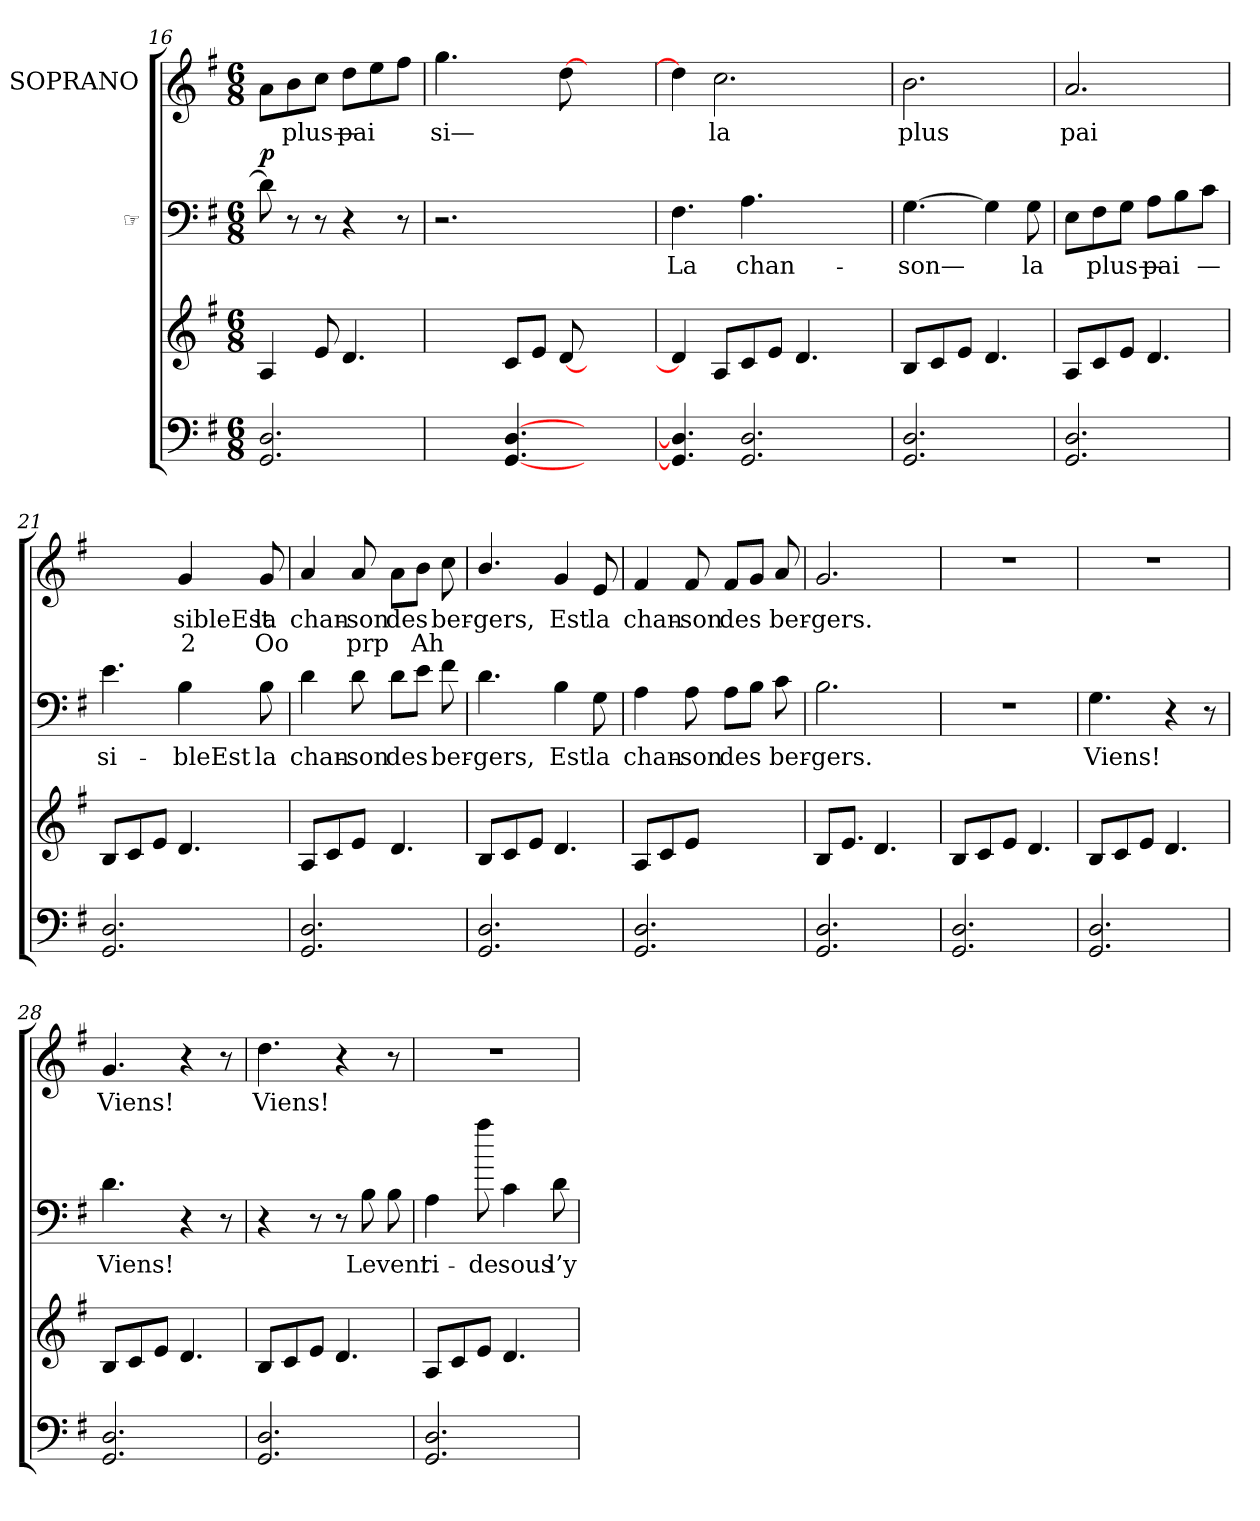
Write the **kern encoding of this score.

**kern	**kern	**kern	**text	**dynam	**kern	**text	**text
*part3	*part3	*part2	*part2	*part2	*part1	*part1	*part1
*staff4	*staff3	*staff2	*staff2	*staff2	*staff1	*staff1	*staff1
*	*	*I"☞	*	*	*I"SOPRANO	*	*
*clefF4	*clefG2	*clefF4	*	*	*clefG2	*	*
*k[f#]	*k[f#]	*k[f#]	*	*	*k[f#]	*	*
*M6/8	*M6/8	*M6/8	*	*	*M6/8	*	*
=16	=16	=16	=16	=16	=16	=16	=16
!	!	!	!	!LO:DY:a	!	!	!
2.GGi/ 2.Di/	8Aj/J	8dj\]	.	p	8aj\L	.	.
.	8ryy	8r	.	.	8bj\	plus—	.
.	8ej/	8r	.	.	8ccj\J	.	.
.	4.dj/	4r	.	.	8ddj\L	pai	.
.	.	.	.	.	8eej\	.	.
.	.	8r	.	.	8ff#j\J	--	.
=17	=17	=17	=17	=17	=17	=17	=17
4ryy	4.ryy	2.r	.	.	4.ggj\	si—	.
8ryy	.	.	.	.	.	.	.
[4.Dj/ [4.GGj/	8ci/L	.	.	.	8ryy	.	.
.	8ei/J	.	.	.	8ryy	.	.
.	[8dZ/	.	.	.	[8ddV\	.	.
4.ryy	4ryy	4.ryy	.	.	4ryy	.	.
.	8ryy	.	.	.	8ryy	.	.
!!LO:PB:g=z
=18	=18	=18	=18	=18	=18	=18	=18
4.Dj]/ 4.GGj]/	4dZ/]	4.F#j\	La	.	4ddV\]	.	.
.	8Aj/L	.	.	.	2.ccj\	la	.
2.Di/ 2.GGi/	8cj/	4.Aj\	chan-	.	.	.	.
.	8ej/J	.	.	.	.	.	.
.	4.dj/	.	.	.	.	.	.
.	.	4.ryy	.	.	.	.	.
.	8ryy	.	.	.	8ryy	.	.
=19	=19	=19	=19	=19	=19	=19	=19
2.Di/ 2.GGi/	8Bj/L	[4.Gj\	son—	.	2.bj\	plus	.
.	8cj/	.	.	.	.	.	.
.	8ej/J	.	.	.	.	.	.
.	4.dj/	4Gj\]	.	.	.	.	.
.	.	8Gj\	la	.	.	.	.
=20	=20	=20	=20	=20	=20	=20	=20
2.Di/ 2.GGi/	8Aj/L	8Ej\L	.	.	2.aj/	pai	.
.	8cj/	8F#j\	plus—	.	.	.	.
.	8ej/J	8Gj\J	.	.	.	.	.
.	4.dj/	8Aj\L	pai	.	.	.	.
.	.	8Bj\	.	.	.	.	.
.	.	8cj\J	—	.	.	.	.
=21	=21	=21	=21	=21	=21	=21	=21
2.Di/ 2.GGi/	8Bj/L	4.ej\	si-	.	8ryy	.	.
.	8cj/	.	.	.	8ryy	.	.
.	8ej/J	.	.	.	8ryy	.	.
.	4.dj/	4Bj\	bleEst	.	4gj/	sibleEst	2
.	.	8Bj\	la	.	8gj/	la	Oo
=22	=22	=22	=22	=22	=22	=22	=22
2.Di/ 2.GGi/	8Aj/L	4dj\	chan-	.	4aj/	chan-	--
.	8cj/	.	.	.	.	.	.
.	8ej/J	8dj\	son	.	8aj/	son	prp
.	4.dj/	8dj\L	des	.	8aj\L	des	.
.	.	8ej\J	.	.	8bj\J	.	Ah
.	.	8f#j\	ber-	.	8ccj\	ber-	.
!!LO:LB:g=z
=23	=23	=23	=23	=23	=23	=23	=23
2.Di/ 2.GGi/	8Bj/L	4.dj\	gers,	.	4.bj/	gers,	.
.	8cj/	.	.	.	.	.	.
.	8ej/J	.	.	.	.	.	.
.	4.dj/	4Bj\	Est	.	4gj/	Est	.
.	.	8Gj\	la	.	8ej/	la	.
=24	=24	=24	=24	=24	=24	=24	=24
2.Di/ 2.GGi/	8Aj/L	4Aj\	chan-	.	4f#j/	chan-	.
.	8cj/	.	.	.	.	.	.
.	8ej/J	8Aj\	son	.	8f#j/	son	.
.	4.ryy	8Aj\L	des	.	8f#j/L	des	.
.	.	8Bj\J	.	.	8gj/J	.	.
.	.	8cj\	ber-	.	8aj/	ber-	.
=25	=25	=25	=25	=25	=25	=25	=25
2.Di/ 2.GGi/	8Bj/L	2.Bj\	gers.	.	2.gj/	gers.	.
.	8.ej/J	.	.	.	.	.	.
.	4.dj/	.	.	.	.	.	.
.	16ryy	.	.	.	.	.	.
=26	=26	=26	=26	=26	=26	=26	=26
2.Di/ 2.GGi/	8Bj/L	2.r	.	.	2.r	.	.
.	8cj/	.	.	.	.	.	.
.	8ej/J	.	.	.	.	.	.
.	4.dj/	.	.	.	.	.	.
=27	=27	=27	=27	=27	=27	=27	=27
2.Di/ 2.GGi/	8Bj/L	4.Gj\	Viens!	.	2.r	.	.
.	8cj/	.	.	.	.	.	.
.	8ej/J	.	.	.	.	.	.
.	4.dj/	4r	.	.	.	.	.
.	.	8r	.	.	.	.	.
!!LO:LB:g=z
=28	=28	=28	=28	=28	=28	=28	=28
2.Di/ 2.GGi/	8Bj/L	4.dj\	Viens!	.	4.gj/	Viens!	.
.	8cj/	.	.	.	.	.	.
.	8ej/J	.	.	.	.	.	.
.	4.dj/	4r	.	.	4r	.	.
.	.	8r	.	.	8r	.	.
=29	=29	=29	=29	=29	=29	=29	=29
2.Di/ 2.GGi/	8Bj/L	4r	.	.	4.ddj\	Viens!	.
.	8cj/	.	.	.	.	.	.
.	8ej/J	8r	.	.	.	.	.
.	4.dj/	8r	.	.	4r	.	.
.	.	8Bj\	Levent	.	.	.	.
.	.	8Bj\	.	.	8r	.	.
=30	=30	=30	=30	=30	=30	=30	=30
2.Di/ 2.GGi/	8Aj/L	4Aj\	ri-	.	2.r	.	.
.	8cj/	.	.	.	.	.	.
.	8ej/J	8aaj\	de	.	.	.	.
.	4.dj/	4cj\	sous	.	.	.	.
.	.	8dj\	l’y-	.	.	.	.
=	=	=	=	=	=	=	=
*-	*-	*-	*-	*-	*-	*-	*-
